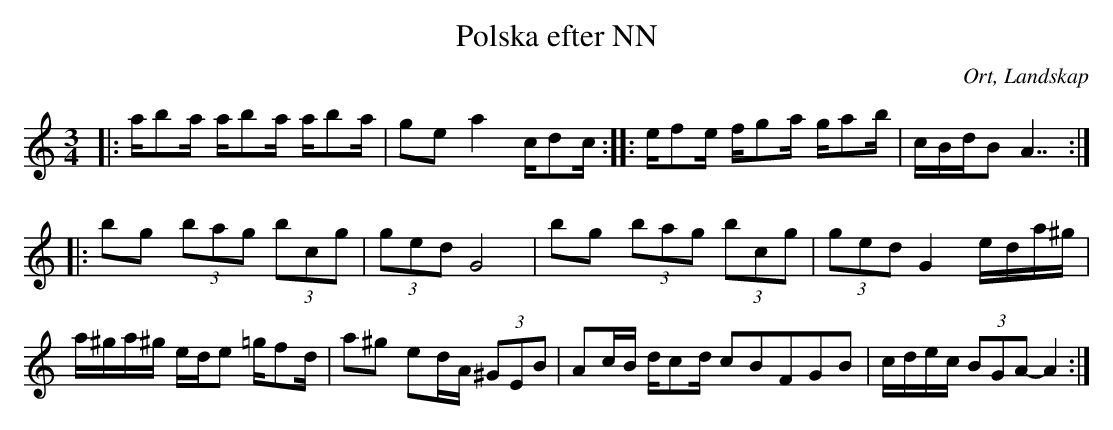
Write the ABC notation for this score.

X:1
T:Polska efter NN
O:Ort, Landskap
M:3/4
L:1/8
K:C
|: a/ba/ a/ba/ a/ba/ | ge a2 c/dc/:|:e/fe/ f/ga/ g/ab/ | c/B/d/B A7/2:|
|:bg (3bag (3bcg| (3ged G4 |bg (3bag (3bcg| (3ged G2 e/d/a/^g/| a/^g/a/^g/ e/d/e =g/fd/ |a^g ed/A/ (3^GEB| Ac/B/ d/cd/ c2/5B2/5F2/5G2/5B2/5|  c/d/e/c/ (3BGA-A2 :|
